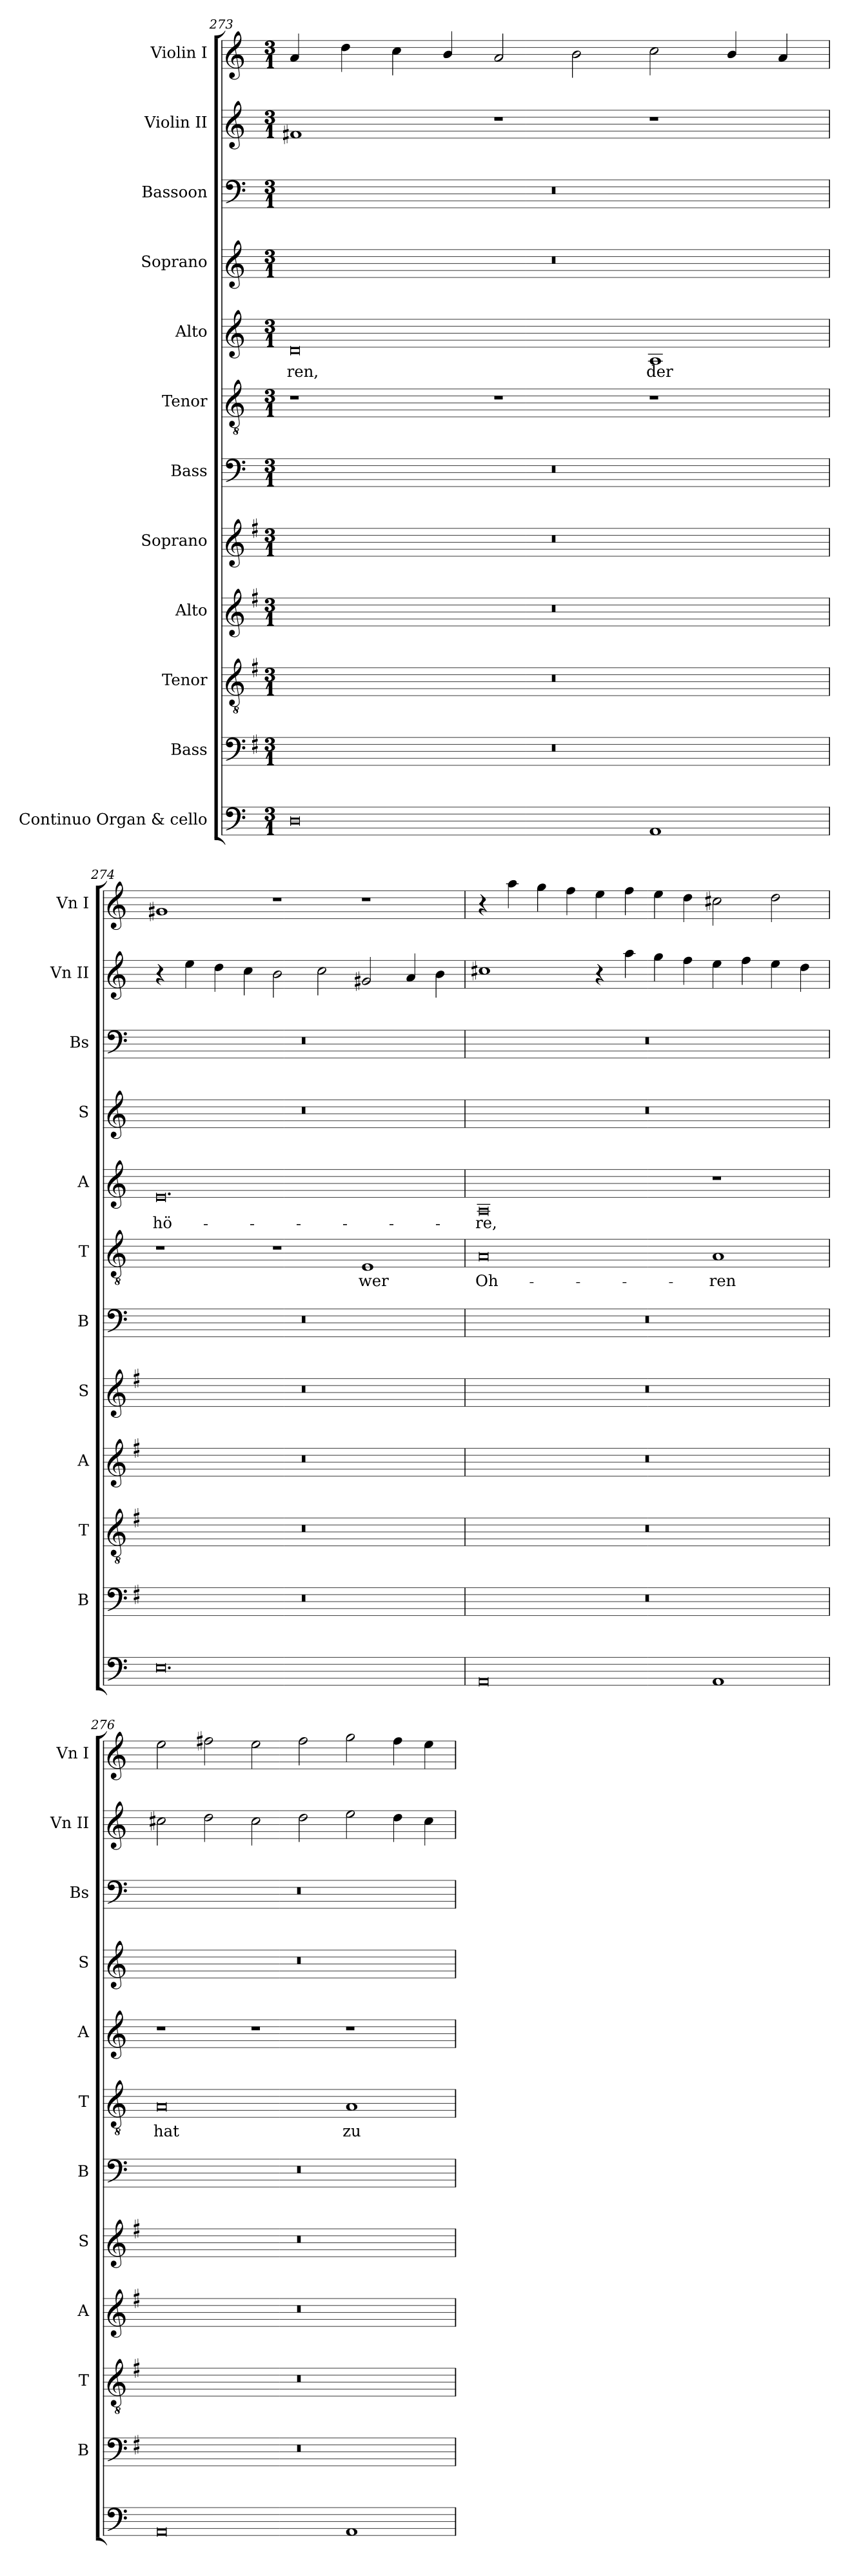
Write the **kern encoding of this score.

**kern	**kern	**kern	**kern	**kern	**kern	**kern	**text	**kern	**text	**kern	**kern	**kern	**kern
*part12	*part11	*part10	*part9	*part8	*part7	*part6	*part6	*part5	*part5	*part4	*part3	*part2	*part1
*staff12	*staff11	*staff10	*staff9	*staff8	*staff7	*staff6	*staff6	*staff5	*staff5	*staff4	*staff3	*staff2	*staff1
*I"Continuo Organ & cello	*I"Bass	*I"Tenor	*I"Alto	*I"Soprano	*I"Bass	*I"Tenor	*	*I"Alto	*	*I"Soprano	*I"Bassoon	*I"Violin II	*I"Violin I
*	*I'B	*I'T	*I'A	*I'S	*I'B	*I'T	*	*I'A	*	*I'S	*I'Bs	*I'Vn II	*I'Vn I
*clefF4	*clefF4	*clefGv2	*clefG2	*clefG2	*clefF4	*clefGv2	*	*clefG2	*	*clefG2	*clefF4	*clefG2	*clefG2
*	*ITrd4c7	*ITrd4c7	*ITrd4c7	*ITrd4c7	*	*	*	*	*	*	*	*	*
*k[]	*k[]	*k[]	*k[]	*k[]	*k[]	*k[]	*	*k[]	*	*k[]	*k[]	*k[]	*k[]
*C:	*C:	*C:	*C:	*C:	*C:	*C:	*	*C:	*	*C:	*C:	*C:	*C:
*M3/1	*M3/1	*M3/1	*M3/1	*M3/1	*M3/1	*M3/1	*	*M3/1	*	*M3/1	*M3/1	*M3/1	*M3/1
=273	=273	=273	=273	=273	=273	=273	=273	=273	=273	=273	=273	=273	=273
!	!	!	!	!	!	!	!	!	!LO:LY:b	!	!	!	!
0D	0.r	0.r	0.r	0.r	0.r	1r	.	0d	-ren,	0.r	0.r	1f#X	4a
.	.	.	.	.	.	.	.	.	.	.	.	.	4dd
.	.	.	.	.	.	.	.	.	.	.	.	.	4cc
.	.	.	.	.	.	.	.	.	.	.	.	.	4b/
.	.	.	.	.	.	1r	.	.	.	.	.	1r	2a
.	.	.	.	.	.	.	.	.	.	.	.	.	2b
!	!	!	!	!	!	!	!	!	!LO:LY:b	!	!	!	!
1AA	.	.	.	.	.	1r	.	1A	der	.	.	1r	2cc
.	.	.	.	.	.	.	.	.	.	.	.	.	4b/
.	.	.	.	.	.	.	.	.	.	.	.	.	4a
=274	=274	=274	=274	=274	=274	=274	=274	=274	=274	=274	=274	=274	=274
!	!	!	!	!	!	!	!	!	!LO:LY:b	!	!	!	!
0.E	0.r	0.r	0.r	0.r	0.r	1r	.	0.e	hö-	0.r	0.r	4r	1g#X
.	.	.	.	.	.	.	.	.	.	.	.	4ee	.
.	.	.	.	.	.	.	.	.	.	.	.	4dd	.
.	.	.	.	.	.	.	.	.	.	.	.	4cc	.
.	.	.	.	.	.	1r	.	.	.	.	.	2b	1r
.	.	.	.	.	.	.	.	.	.	.	.	2cc	.
!	!	!	!	!	!	!	!LO:LY:b	!	!	!	!	!	!
.	.	.	.	.	.	1E	wer	.	.	.	.	2g#X	1r
.	.	.	.	.	.	.	.	.	.	.	.	4a	.
.	.	.	.	.	.	.	.	.	.	.	.	4b	.
=275	=275	=275	=275	=275	=275	=275	=275	=275	=275	=275	=275	=275	=275
!	!	!	!	!	!	!	!LO:LY:b	!	!LO:LY:b	!	!	!	!
0AA	0.r	0.r	0.r	0.r	0.r	0A	Oh-	0A	-re,	0.r	0.r	1cc#X	4r
.	.	.	.	.	.	.	.	.	.	.	.	.	4aa
.	.	.	.	.	.	.	.	.	.	.	.	.	4gg
.	.	.	.	.	.	.	.	.	.	.	.	.	4ff
.	.	.	.	.	.	.	.	.	.	.	.	4r	4ee
.	.	.	.	.	.	.	.	.	.	.	.	4aa	4ff
.	.	.	.	.	.	.	.	.	.	.	.	4gg	4ee
.	.	.	.	.	.	.	.	.	.	.	.	4ff	4dd
!	!	!	!	!	!	!	!LO:LY:b	!	!	!	!	!	!
1AA	.	.	.	.	.	1A	-ren	1r	.	.	.	4ee	2cc#X
.	.	.	.	.	.	.	.	.	.	.	.	4ff	.
.	.	.	.	.	.	.	.	.	.	.	.	4ee	2dd
.	.	.	.	.	.	.	.	.	.	.	.	4dd	.
=276	=276	=276	=276	=276	=276	=276	=276	=276	=276	=276	=276	=276	=276
!	!	!	!	!	!	!	!LO:LY:b	!	!	!	!	!	!
0AA	0.r	0.r	0.r	0.r	0.r	0A	hat	1r	.	0.r	0.r	2cc#X	2ee
.	.	.	.	.	.	.	.	.	.	.	.	2dd	2ff#X
.	.	.	.	.	.	.	.	1r	.	.	.	2cc#	2ee
.	.	.	.	.	.	.	.	.	.	.	.	2dd	2ff#
!	!	!	!	!	!	!	!LO:LY:b	!	!	!	!	!	!
1AA	.	.	.	.	.	1A	zu	1r	.	.	.	2ee	2gg
.	.	.	.	.	.	.	.	.	.	.	.	4dd	4ff#
.	.	.	.	.	.	.	.	.	.	.	.	4cc#	4ee
=	=	=	=	=	=	=	=	=	=	=	=	=	=
*-	*-	*-	*-	*-	*-	*-	*-	*-	*-	*-	*-	*-	*-
